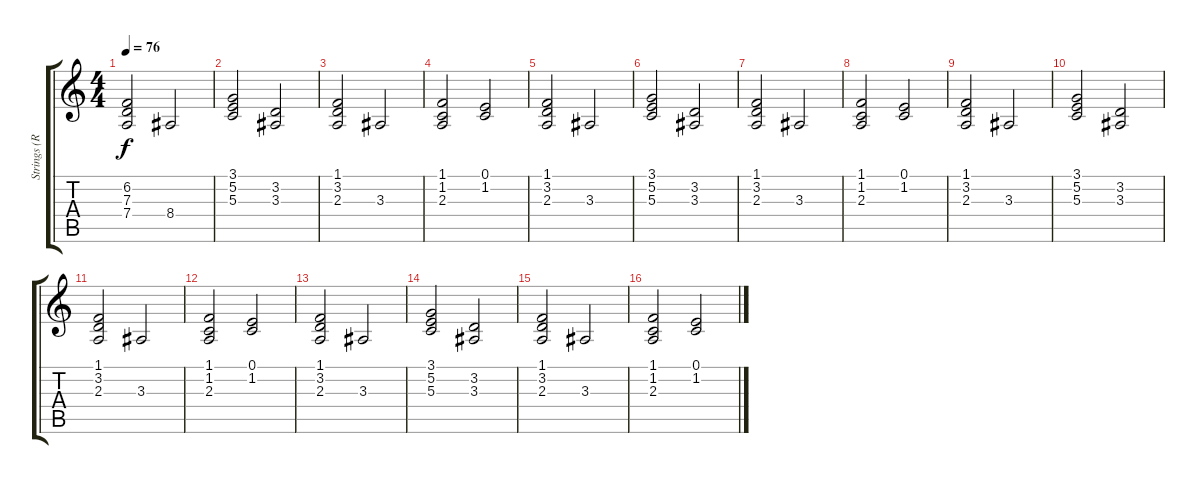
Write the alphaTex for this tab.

\track ("Strings (Rhythm)" "Strings (R") {instrument synthstrings2}
\staff {score tabs}
\tuning (E4 B3 G3 D3 A2 E2) {hide}
\ts (4 4)
\tempo 76
\clef g2
\ks c
(6.2 7.3 7.4).2{dy f} 8.4.2 |
(3.1 5.2 5.3).2 (3.2 3.3).2 |
(1.1 3.2 2.3).2 3.3.2 |
(1.1 1.2 2.3).2 (0.1 1.2).2 |
(1.1 3.2 2.3).2 3.3.2 |
(3.1 5.2 5.3).2 (3.2 3.3).2 |
(1.1 3.2 2.3).2 3.3.2 |
(1.1 1.2 2.3).2 (0.1 1.2).2 |
(1.1 3.2 2.3).2 3.3.2 |
(3.1 5.2 5.3).2 (3.2 3.3).2 |
(1.1 3.2 2.3).2 3.3.2 |
(1.1 1.2 2.3).2 (0.1 1.2).2 |
(1.1 3.2 2.3).2 3.3.2 |
(3.1 5.2 5.3).2 (3.2 3.3).2 |
(1.1 3.2 2.3).2 3.3.2 |
(1.1 1.2 2.3).2 (0.1 1.2).2
